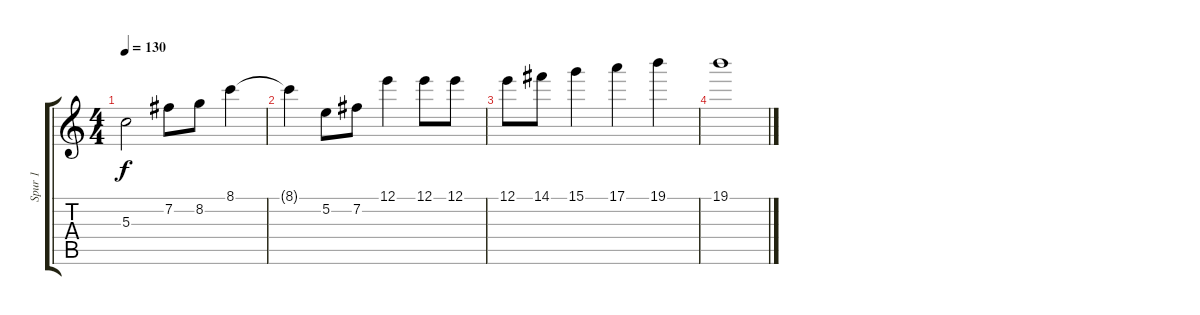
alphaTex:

\track ("Spur 1" "Spur 1") {instrument acousticguitarsteel}
\staff {score tabs}
\tuning (E4 B3 G3 D3 A2 E2) {hide}
\ts (4 4)
\tempo 130
\clef g2
\ks c
5.3{t}.2{dy f} 7.2.8 8.2.8 8.1.4 |
8.1{t}.4 5.2.8 7.2.8 12.1.4 12.1.8 12.1.8 |
12.1.8 14.1.8 15.1.4 17.1.4 19.1.4 |
19.1.1
